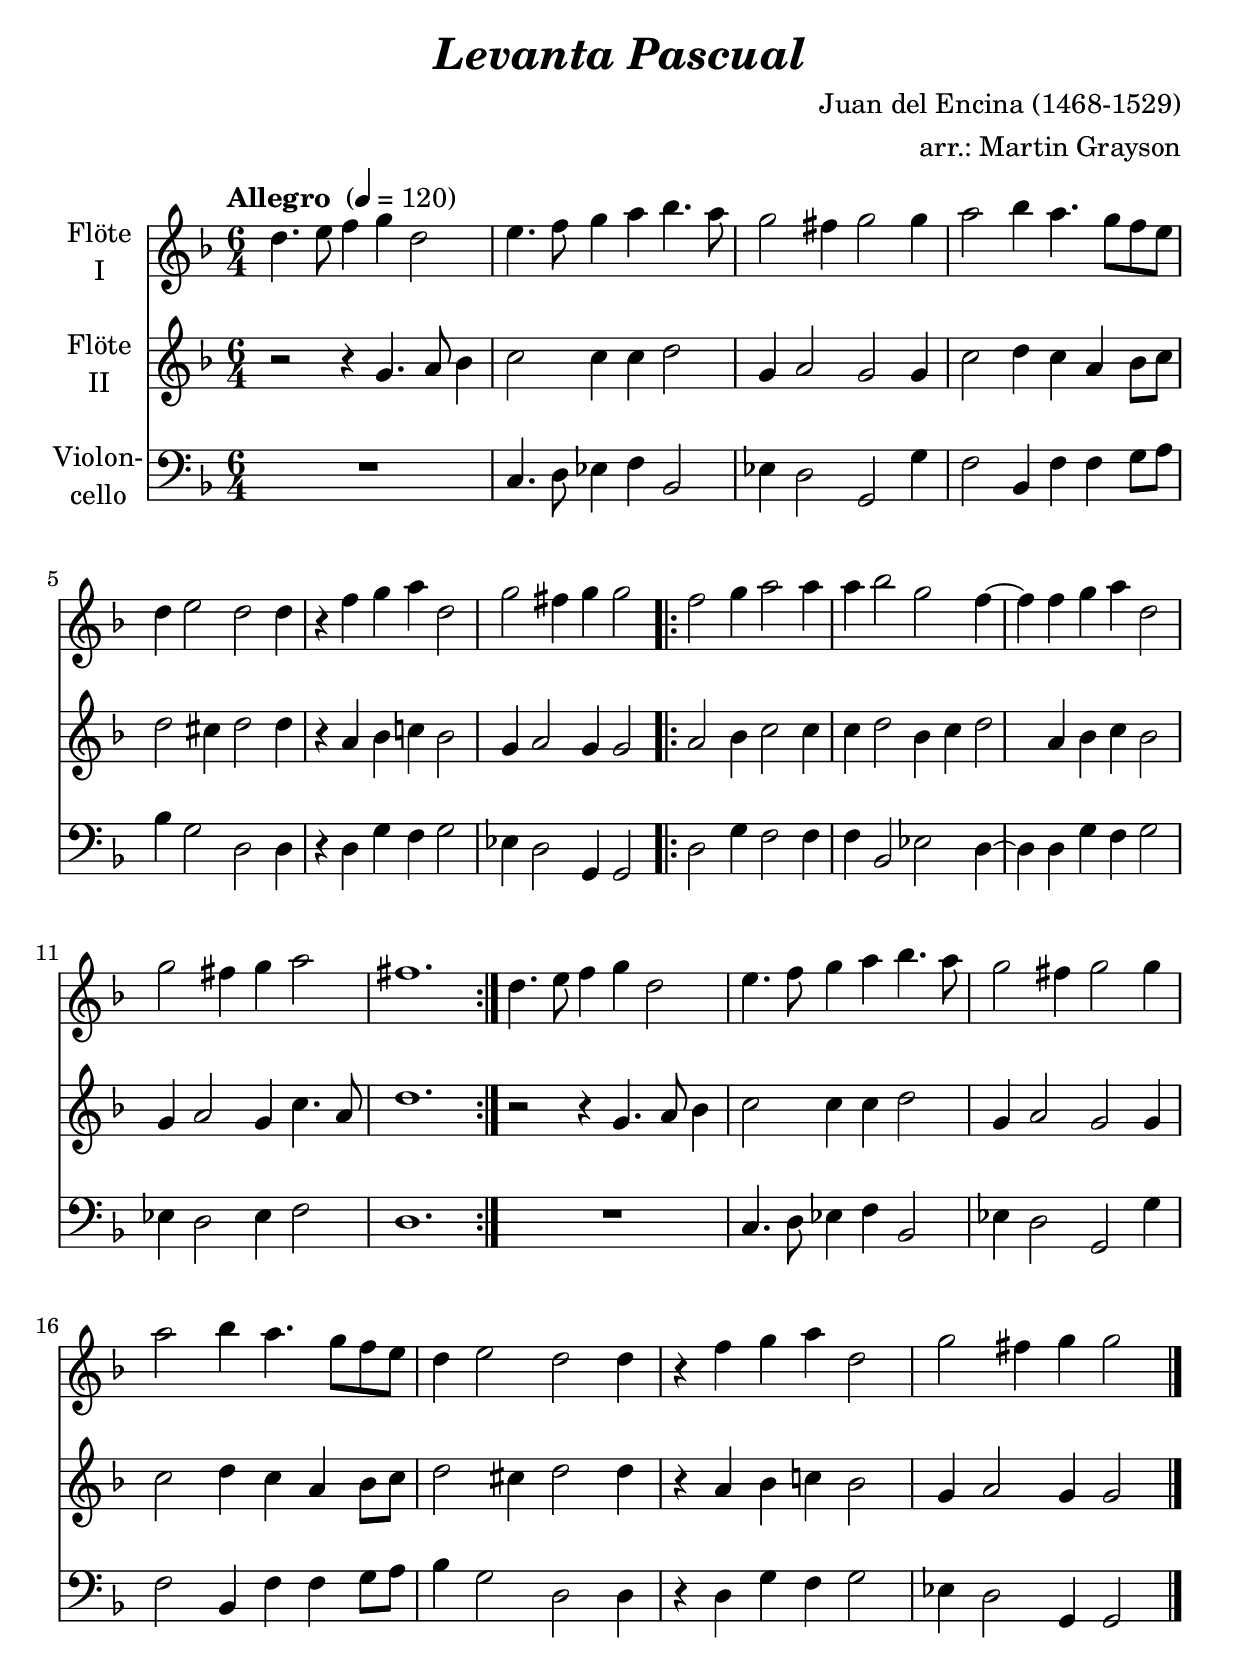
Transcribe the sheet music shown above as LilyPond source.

\version "2.18.2"
\include "deutsch.ly"

#(set-global-staff-size 24)

\header {
  title     = \markup \bold \italic "Levanta Pascual"
  composer  = "Juan del Encina (1468-1529)"
  arranger  = "arr.: Martin Grayson"
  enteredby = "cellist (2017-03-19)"
%  piece     = ""
}

voiceconsts = {
  \key f \major
  \clef "treble"
  \time 6/4
  \numericTimeSignature
%  \compressFullBarRests
  \set tupletSpannerDuration = #(ly:make-moment 1 4)
  % Set default beaming for all staves
%  \set Timing.beamExceptions = #'()
%  \set Timing.baseMoment     = #(ly:make-moment 1 4)
%  \set Timing.beatStructure  = #'(1 1)
  \tempo "Allegro " 4=120
}

mifl = "flute"
%mist = "string ensemble 1"
mist = "clarinet"
miba = "bassoon"
%mikl = "acoustic grand"

va = \relative c'' {
  \voiceconsts

  d4. e8 f4 g d2
  e4. f8 g4 a b4. a8
  g2 fis4 g2 g4
  a2 b4 a4. g8 f e

  d4 e2 d d4
  r f g a d,2
  g fis4 g g2

  \repeat volta 2 {
    f g4 a2 a4
    a b2 g f4~
    f f g a d,2
    g fis4 g a2
    fis1.
  }

  d4. e8 f4 g d2
  e4. f8 g4 a b4. a8
  g2 fis4 g2 g4
  a2 b4 a4. g8 f e

  d4 e2 d d4
  r f g a d,2
  g fis4 g g2 \bar "|."
}

vb = \relative c'' {
  \voiceconsts

  r2 r4 g4. a8 b4
  c2 c4 c d2
  g,4 a2 g g4
  c2 d4 c a b8 c

  d2 cis4 d2 d4
  r a b c! b2
  g4 a2 g4 g2
  \repeat volta 2 {
    a2 b4 c2 c4

    c d2 b4 c d2
    a4 b c b2
    g4 a2 g4 c4. a8
    d1.
  }

  r2 r4 g,4. a8 b4
  c2 c4 c d2
  g,4 a2 g g4
  c2 d4 c a b8 c

  d2 cis4 d2 d4
  r a b c! b2
  g4 a2 g4 g2 \bar "|."
}

vc = \relative c {
  \voiceconsts
  \clef "bass"

  R1.
  c4. d8 es4 f b,2
  es4 d2 g, g'4
  f2 b,4 f' f g8 a

  b4 g2 d d4
  r d g f g2
  es4 d2 g,4 g2
  \repeat volta 2 {
    d' g4 f2 f4

    f b,2 es d4~
    d d g f g2
    es4 d2 es4 f2
    d1.
  }

  R1.
  c4. d8 es4 f b,2
  es4 d2 g, g'4
  f2 b,4 f' f g8 a

  b4 g2 d d4
  r d g f g2
  es4 d2 g,4 g2 \bar "|."
}


music = <<
      \new Staff {
        \set Staff.midiInstrument = \mifl
        \set Staff.instrumentName = \markup \center-column { "Flöte" "I" }
        \transpose f f { \va }
      }

      \new Staff {
        \set Staff.midiInstrument = \mifl
        \set Staff.instrumentName = \markup \center-column { "Flöte" "II" }
        \transpose f f { \vb }
      }

      \new Staff {
        \set Staff.midiInstrument = \miba
        \set Staff.instrumentName = \markup \center-column { "Violon-" "cello" }
        \transpose f f { \vc }
      }
>>

\book {
  \score {
   \music
    \layout {}
  }

  \score {
    \unfoldRepeats \music

    \midi {
      \context {
        \Score
      }
    }
  }
}
